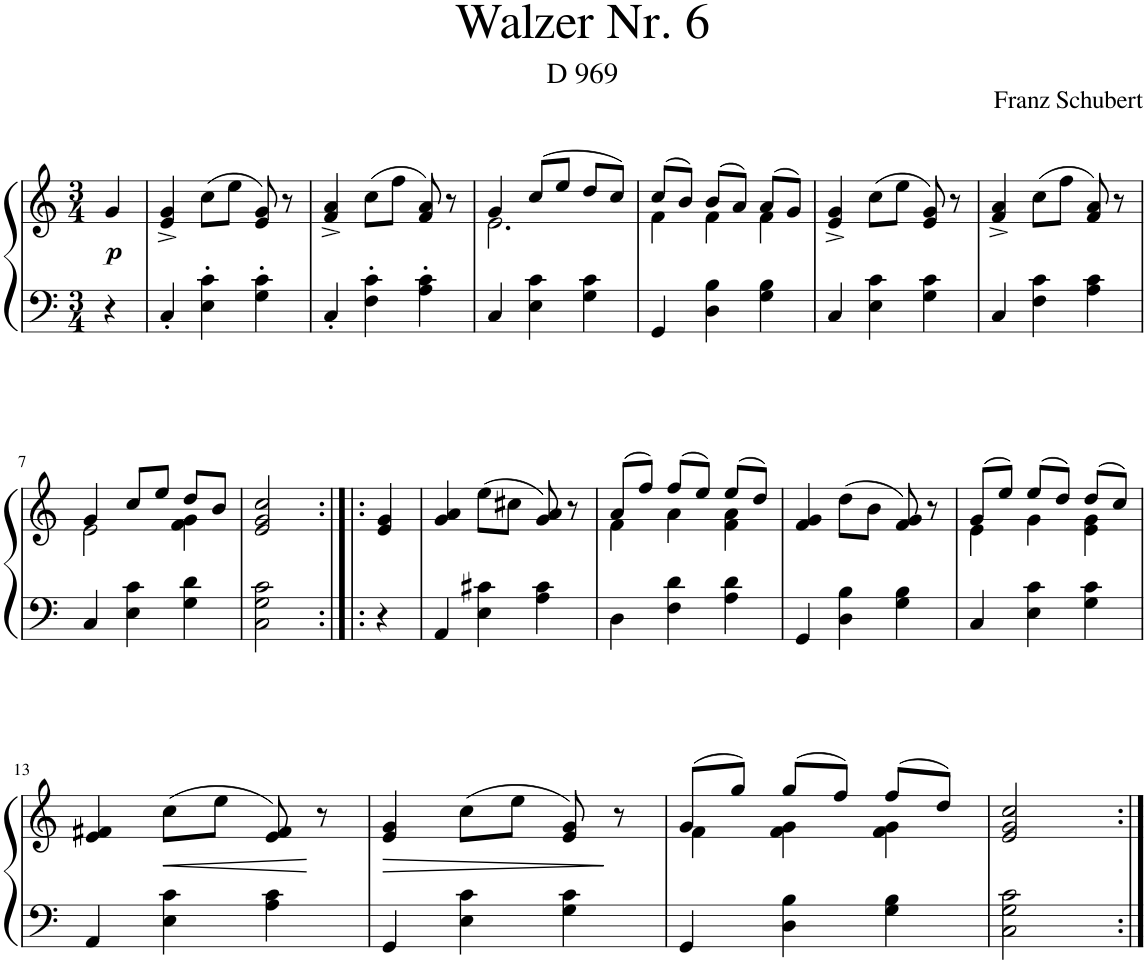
**kern	**kern	**dynam
*part1	*part1	*part1
*staff2	*staff1	*staff1/2
*I"Piano	*	*
*I'Pno.	*	*
*clefF4	*clefG2	*
*k[]	*k[]	*
*M3/4	*M3/4	*
=	=	=
!	!	!LO:DY:b
4r	4g/	p
=1	=1	=1
4C'/	4e/^ 4g/^	.
4E\' 4c\'	(8cc\L	.
.	8ee\J	.
4G\' 4c\'	8e/ 8g/)	.
.	8r	.
=2	=2	=2
4C'/	4f/^ 4a/^	.
4F\' 4c\'	(8cc\L	.
.	8ff\J	.
4A\' 4c\'	8f/ 8a/)	.
.	8r	.
=3	=3	=3
*	*^	*
4C/	4g/	2.e\	.
4E\ 4c\	(8cc/L	.	.
.	8ee/J	.	.
4G\ 4c\	8dd/L	.	.
.	8cc/J)	.	.
=4	=4	=4	=4
4GG/	(8cc/L	4f\	.
.	8b/J)	.	.
4D\ 4B\	(8b/L	4f\	.
.	8a/J)	.	.
4G\ 4B\	(8a/L	4f\	.
.	8g/J)	.	.
*	*v	*v	*
=5	=5	=5
4C/	4e/^ 4g/^	.
4E\ 4c\	(8cc\L	.
.	8ee\J	.
4G\ 4c\	8e/ 8g/)	.
.	8r	.
=6	=6	=6
4C/	4f/^ 4a/^	.
4F\ 4c\	(8cc\L	.
.	8ff\J	.
4A\ 4c\	8f/ 8a/)	.
.	8r	.
!!LO:LB:g=z
=7	=7	=7
*	*^	*
4C/	4g/	2e\	.
4E\ 4c\	8cc/L	.	.
.	8ee/J	.	.
4G\ 4d\	8dd/L	4f\ 4g\	.
.	8b/J	.	.
*	*v	*v	*
=8	=8	=8
2C\ 2G\ 2c\	2e/ 2g/ 2cc/	.
=8X1:|!|:	=8X1:|!|:	=8X1:|!|:
4r	4e/ 4g/	.
=9	=9	=9
4AA/	4g/ 4a/	.
4E\ 4c#X\	(8ee\L	.
.	8cc#X\J	.
4A\ 4c#\	8g/ 8a/)	.
.	8r	.
=10	=10	=10
*	*^	*
4D\	(8a/L	4f\	.
.	8ff/J)	.	.
4F\ 4d\	(8ff/L	4a\	.
.	8ee/J)	.	.
4A\ 4d\	(8ee/L	4f\ 4a\	.
.	8dd/J)	.	.
*	*v	*v	*
=11	=11	=11
4GG/	4f/ 4g/	.
4D\ 4B\	(8dd\L	.
.	8b\J	.
4G\ 4B\	8f/ 8g/)	.
.	8r	.
=12	=12	=12
*	*^	*
4C/	(8g/L	4e\	.
.	8ee/J)	.	.
4E\ 4c\	(8ee/L	4g\	.
.	8dd/J)	.	.
4G\ 4c\	(8dd/L	4e\ 4g\	.
.	8cc/J)	.	.
*	*v	*v	*
!!LO:LB:g=z
=13	=13	=13
4AA/	4e/ 4f#X/	.
!	!	!LO:HP:b
4E\ 4c\	(8cc\L	<
.	8ee\J	.
4A\ 4c\	8e/ 8f#/)	.
.	8r	[
=14	=14	=14
!	!	!LO:HP:b
4GG/	4e/ 4g/	>
4E\ 4c\	(8cc\L	.
.	8ee\J	.
4G\ 4c\	8e/ 8g/)	.
.	8r	]
=15	=15	=15
*	*^	*
4GG/	(8g/L	4f\	.
.	8gg/J)	.	.
4D\ 4B\	(8gg/L	4f\ 4g\	.
.	8ff/J)	.	.
4G\ 4B\	(8ff/L	4f\ 4g\	.
.	8dd/J)	.	.
*	*v	*v	*
=16	=16	=16
2C\ 2G\ 2c\	2e/ 2g/ 2cc/	.
=:|!	=:|!	=:|!
*-	*-	*-
